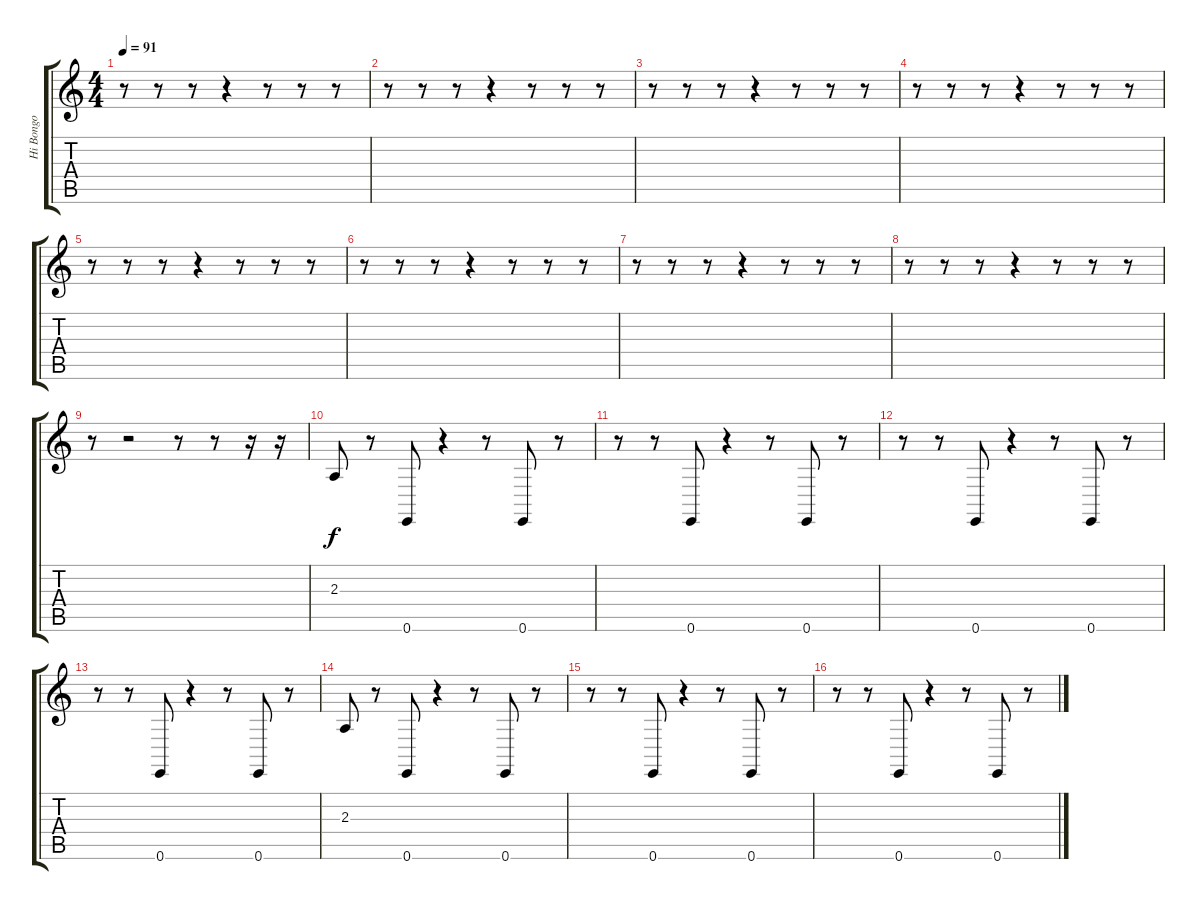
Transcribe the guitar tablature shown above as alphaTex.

\track ("Hi Bongo" "Hi Bongo") {instrument acousticgrandpiano}
\staff {score tabs}
\tuning (E4 B3 G3 D3 A2 E2) {hide}
\ts (4 4)
\tempo 91
\clef g2
\ks c
r.8{dy f} r.8 r.8 r.4 r.8 r.8 r.8 |
r.8 r.8 r.8 r.4 r.8 r.8 r.8 |
r.8 r.8 r.8 r.4 r.8 r.8 r.8 |
r.8 r.8 r.8 r.4 r.8 r.8 r.8 |
r.8 r.8 r.8 r.4 r.8 r.8 r.8 |
r.8 r.8 r.8 r.4 r.8 r.8 r.8 |
r.8 r.8 r.8 r.4 r.8 r.8 r.8 |
r.8 r.8 r.8 r.4 r.8 r.8 r.8 |
r.8 r.2 r.8 r.8 r.16 r.16 |
2.3.8 r.8 0.6.8 r.4 r.8 0.6.8 r.8 |
r.8 r.8 0.6.8 r.4 r.8 0.6.8 r.8 |
r.8 r.8 0.6.8 r.4 r.8 0.6.8 r.8 |
r.8 r.8 0.6.8 r.4 r.8 0.6.8 r.8 |
2.3.8 r.8 0.6.8 r.4 r.8 0.6.8 r.8 |
r.8 r.8 0.6.8 r.4 r.8 0.6.8 r.8 |
r.8 r.8 0.6.8 r.4 r.8 0.6.8 r.8
